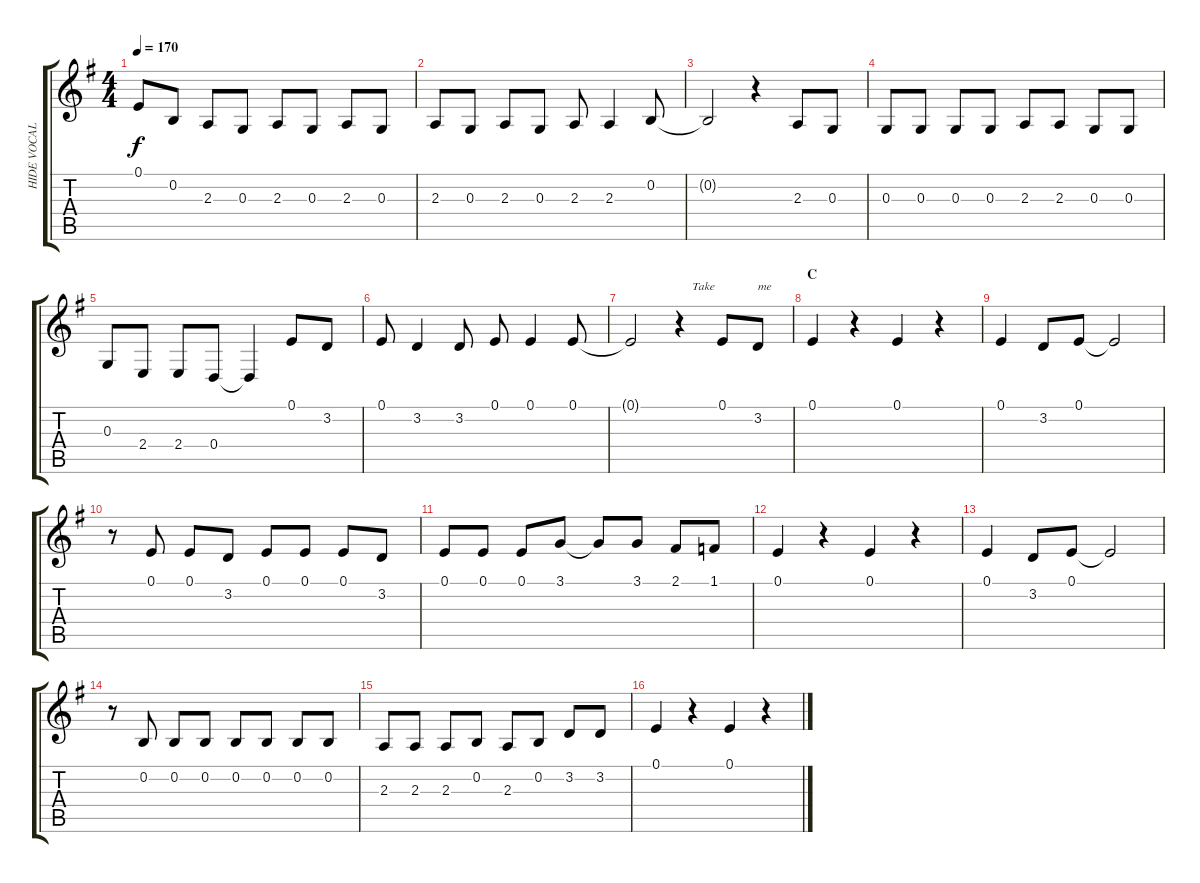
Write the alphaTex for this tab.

\track ("HIDE VOCAL" "HIDE VOCAL") {instrument oboe}
\staff {score tabs}
\tuning (E4 B3 G3 D3 A2 E2) {hide}
\ts (4 4)
\tempo 170
\clef g2
\ks eminor
0.1.8{dy f} 0.2.8 2.3.8 0.3.8 2.3.8 0.3.8 2.3.8 0.3.8 |
2.3.8 0.3.8 2.3.8 0.3.8 2.3.8 2.3.4 0.2.8 |
0.2{t}.2 r.4 2.3.8 0.3.8 |
0.3.8 0.3.8 0.3.8 0.3.8 2.3.8 2.3.8 0.3.8 0.3.8 |
0.3.8 2.4.8 2.4.8 0.4.8 0.4{t}.4 0.1.8 3.2.8 |
0.1.8 3.2.4 3.2.8 0.1.8 0.1.4 0.1.8 |
0.1{t}.2 r.4{txt "    Take"} 0.1.8 3.2.8{txt "me"} |
\section ("" "C")
0.1.4 r.4 0.1.4 r.4 |
0.1.4 3.2.8 0.1.8 0.1{t}.2 |
r.8 0.1.8 0.1.8 3.2.8 0.1.8 0.1.8 0.1.8 3.2.8 |
0.1.8 0.1.8 0.1.8 3.1.8 3.1{t}.8 3.1.8 2.1.8 1.1.8 |
0.1.4 r.4 0.1.4 r.4 |
0.1.4 3.2.8 0.1.8 0.1{t}.2 |
r.8 0.2.8 0.2.8 0.2.8 0.2.8 0.2.8 0.2.8 0.2.8 |
2.3.8 2.3.8 2.3.8 0.2.8 2.3.8 0.2.8 3.2.8 3.2.8 |
0.1.4 r.4 0.1.4 r.4
